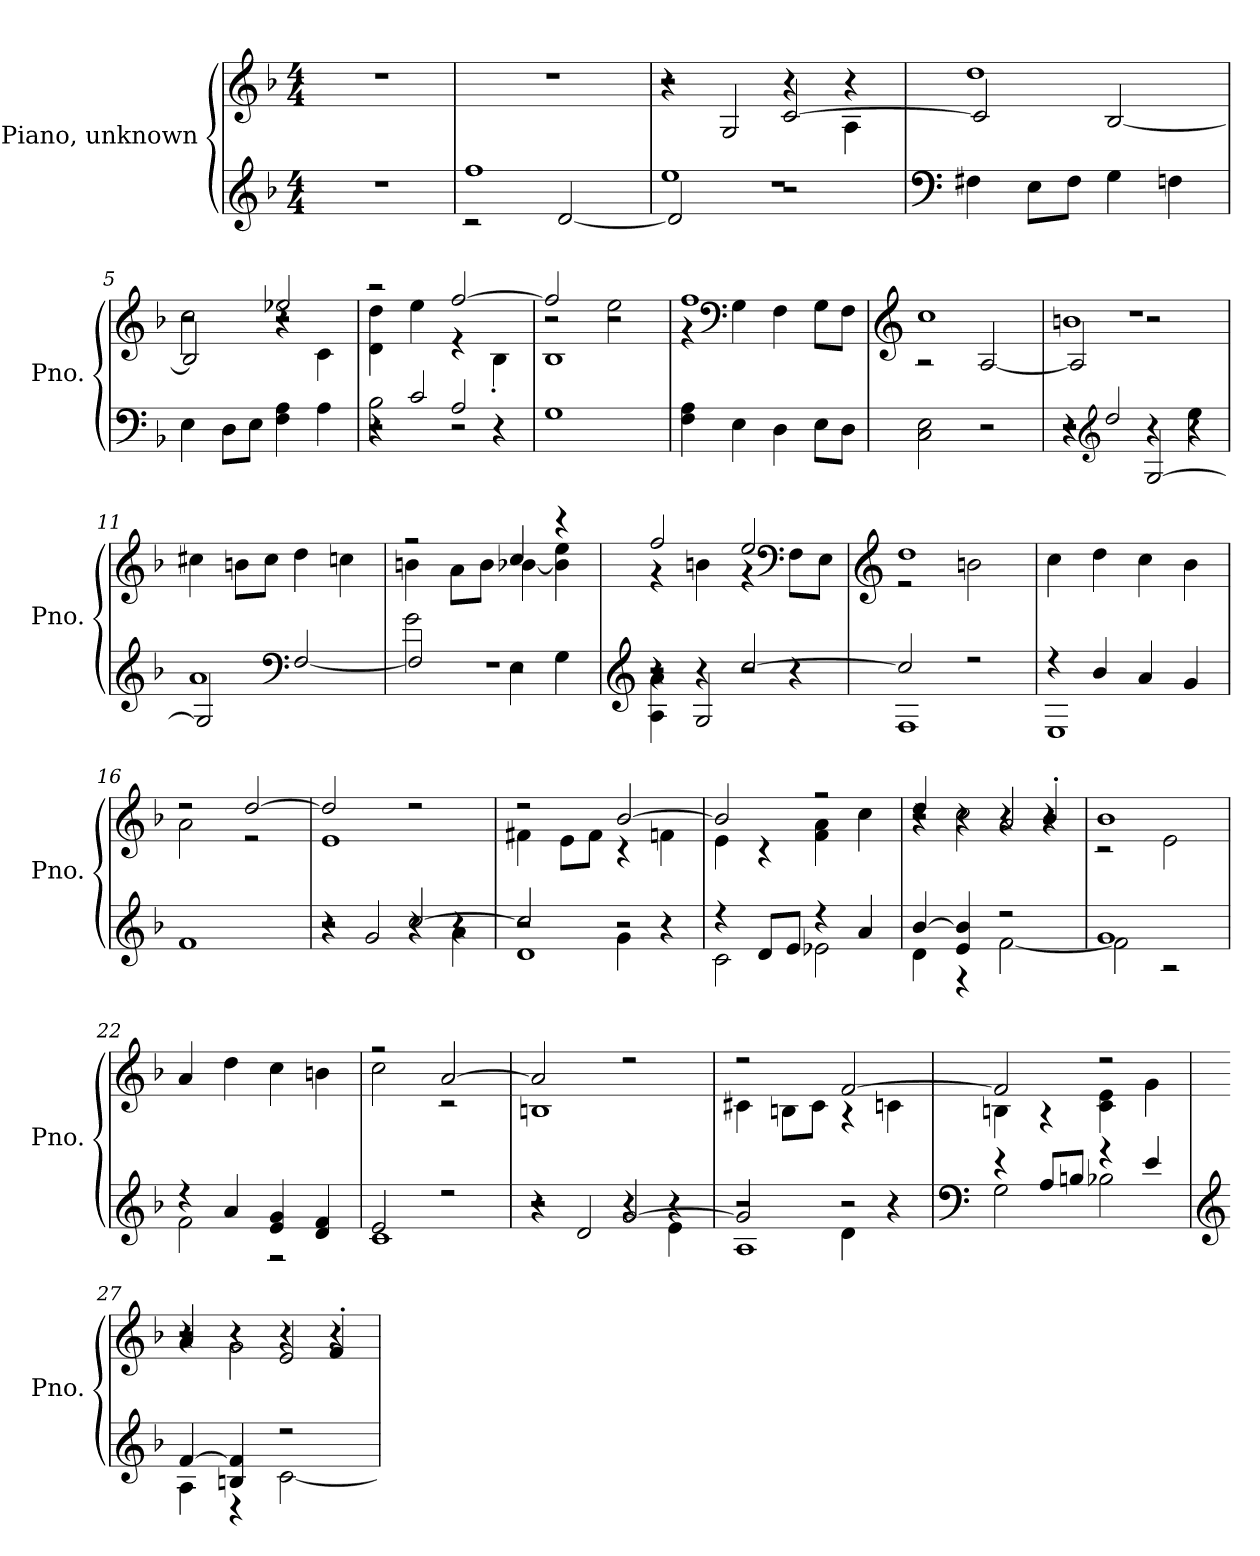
**kern	**kern
*part1	*part1
*staff2	*staff1
*I"Piano, unknown	*
*I'Pno.	*
*clefG2	*clefG2
*k[b-]	*k[b-]
*M4/4	*M4/4
*MM120	*MM120
=1	=1
1r	1r
=2	=2
*^	*
1ff	2r	1r
.	[2d/	.
=3	=3	=3
*	*^	*^
*	*	*	*	*^
1r	1ee	2d/]	4r	2r	2r
.	.	.	2G/	.	.
.	.	2r	.	4r	[2c/
.	.	.	4r	4A\	.
*v	*v	*v	*	*	*
*	*v	*v	*v
=4	=4
*clefF4	*
*	*^
4F#X\	1dd	2c/]
8E\L	.	.
8F#\J	.	.
4G\	.	[2B-/
4Fn\	.	.
=5	=5	=5
*	*	*^
4E\	2r	2cc\	2B-/]
8D\L	.	.	.
8E\J	.	.	.
4F\ 4A\	2ee-X/	4r	2r
4A\	.	4c\	.
*	*	*v	*v
=6	=6	=6
*^	*	*
*	*^	*	*
4r	2B-\	2r	2r	4d\ 4dd\
2c/	.	.	.	4ee\
.	2r	2A/	[2ff/	4r
4r	.	.	.	4B-'\
*v	*v	*v	*	*
=7	=7	=7
*	*	*^
1G	2ff/]	2r	1B-
.	2r	2ee\	.
*	*	*v	*v
=8	=8	=8
4F\ 4A\	1ff	4r
*	*clefF4	*
4E\	.	4G\
4D\	.	4F\
8E\L	.	8G\L
8D\J	.	8F\J
!!LO:LB:g=z	!!
=9	=9	=9
*	*clefG2	*
2C\ 2E\	1cc	2r
2r	.	[2A/
=10	=10	=10
*^	*	*^
*	*^	*	*	*
4r	2r	2r	1r	1bn	2A/]
*clefG2	*	*	*	*	*
2dd/	.	.	.	.	.
.	4r	[2G/	.	.	2r
4r	4ee\	.	.	.	.
*	*v	*v	*	*	*
*	*	*v	*v	*v
=11	=11	=11
1a	2G/]	4cc#X\
.	.	8bn\L
.	.	8cc#\J
*clefF4	*	*
.	[2F/	4dd\
.	.	4ccn\
=12	=12	=12
*	*^	*^
1r	2g\	2F/]	2r	4bn\
.	.	.	.	8a\L
.	.	.	.	8b\J
.	4E\	2r	4cc/	[4b-X\
.	4G\	.	4r	4b-\] 4ee\
=13	=13	=13	=13	=13
*clefG2	*	*	*	*
2r	4A\ 4a\	4r	2ff/	4r
.	4r	2G/	.	4bn\
[2cc/	2r	.	2ee/	4r
*	*	*	*clefF4	*
.	.	4r	.	8F\L
.	.	.	.	8E\J
*v	*v	*v	*	*
=14	=14	=14
*	*clefG2	*
*^	*	*
2cc/]	1F	1dd	2r
2r	.	.	2bn\
*	*	*v	*v
!!LO:LB:g=z
=15	=15	=15
4r	1E	4cc\
4b-/	.	4dd\
4a/	.	4cc\
4g/	.	4b-\
*v	*v	*
=16	=16
*	*^
1f	2r	2a\
.	[2dd/	2r
=17	=17	=17
*^	*	*
*	*^	*	*
2r	2r	4r	2dd/]	1e
.	.	2g/	.	.
[2cc/	4r	.	2r	.
.	4a\	4r	.	.
=18	=18	=18	=18	=18
2cc/]	2r	1d	2r	4f#X\
.	.	.	.	8e\L
.	.	.	.	8f#\J
2r	4g\	.	[2b-/	4r
.	4r	.	.	4fn\
*	*v	*v	*	*
=19	=19	=19	=19
4r	2c\	2b-/]	4e\
8d/L	.	.	4r
8e/J	.	.	.
4r	2e-X\	2r	4f\ 4a\
4a/	.	.	4cc\
=20	=20	=20	=20
*	*	*	*^
[4b-/	4d\	4dd/	4r	2r
4e/ 4b-/]	4r	4r	2cc\	.
2r	[2f\	4r	.	2a/
.	.	4b-'/	4r	.
*	*	*	*v	*v
=21	=21	=21	=21
1g	2f\]	1b-	2r
.	2r	.	2e\
*	*	*v	*v
=22	=22	=22
4r	2f\	4a/
4a/	.	4dd\
4e/ 4g/	2r	4cc\
4d/ 4f/	.	4bn\
!!LO:LB:g=z
=23	=23	=23
*	*	*^
2e/	1c	2r	2cc\
2r	.	[2a/	2r
=24	=24	=24	=24
*	*^	*	*
2r	2r	4r	2a/]	1Bn
.	.	2d/	.	.
[2g/	4r	.	2r	.
.	4e\	4r	.	.
=25	=25	=25	=25	=25
2g/]	2r	1A	2r	4c#X\
.	.	.	.	8Bn\L
.	.	.	.	8c#\J
2r	4d\	.	[2f/	4r
.	4r	.	.	4cn\
*v	*v	*v	*	*
=26	=26	=26
*clefF4	*	*
*^	*	*
4r	2G\	2f/]	4Bn\
8A/L	.	.	4r
8Bn/J	.	.	.
4r	2B-X\	2r	4c\ 4e\
4e/	.	.	4g\
*	*	*v	*v
=27	=27	=27
*clefG2	*	*
*	*	*^
*	*	*	*^
[4f/	4A\	4a/	4r	2r
4Bn/ 4f/]	4r	4r	2g\	.
2r	[2c\	4r	.	2e/
.	.	4f'/	4r	.
*v	*v	*	*	*
*	*v	*v	*v
=	=
*-	*-
